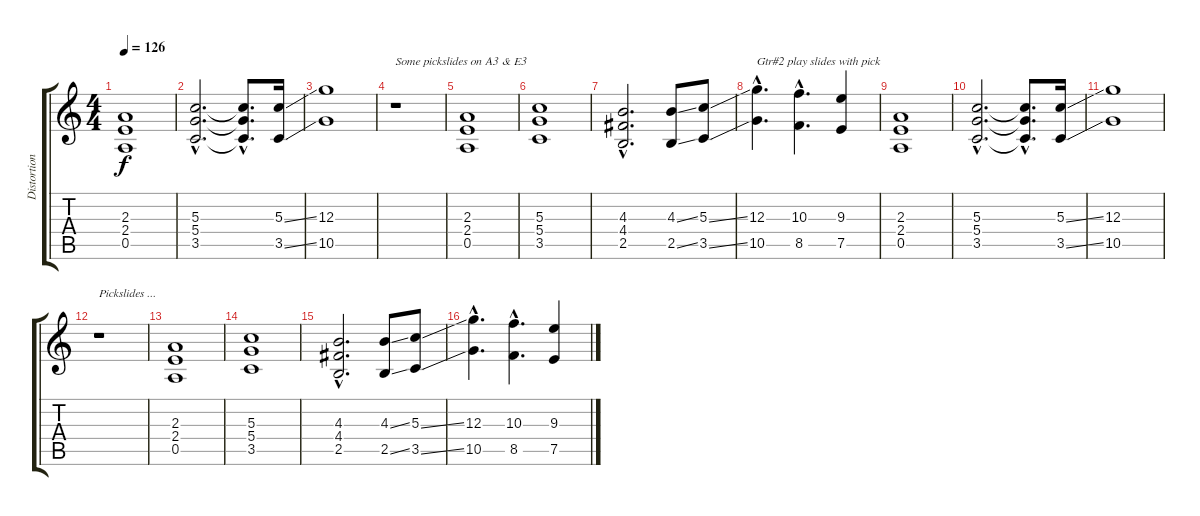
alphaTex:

\track ("Distortion Guitar" "Distortion") {instrument distortionguitar}
\staff {score tabs}
\tuning (E4 B3 G3 D3 A2 E2) {hide}
\ts (4 4)
\tempo 126
\clef g2
\ks c
(2.3 2.4 0.5).1{dy f instrument distortionguitar} |
(5.3{hac} 5.4{hac} 3.5{hac}).2{d} (5.3{hac t} 5.4{hac t} 3.5{hac t}).8{d} (5.3{ss} 3.5{ss}).16 |
(12.3 10.5).1 |
r.1{txt "Some pickslides on A3 & E3"} |
(2.3 2.4 0.5).1 |
(5.3 5.4 3.5).1 |
(4.3{hac} 4.4{hac} 2.5{hac}).2{d} (4.3{ss} 2.5{ss}).8 (5.3{ss} 3.5{ss}).8 |
(12.3{hac} 10.5{hac}).4{d txt "Gtr#2 play slides with pick"} (10.3{hac} 8.5{hac}).4{d} (9.3 7.5).4 |
(2.3 2.4 0.5).1 |
(5.3{hac} 5.4{hac} 3.5{hac}).2{d} (5.3{hac t} 5.4{hac t} 3.5{hac t}).8{d} (5.3{ss} 3.5{ss}).16 |
(12.3 10.5).1 |
r.1{txt "Pickslides ..."} |
(2.3 2.4 0.5).1 |
(5.3 5.4 3.5).1 |
(4.3{hac} 4.4{hac} 2.5{hac}).2{d} (4.3{ss} 2.5{ss}).8 (5.3{ss} 3.5{ss}).8 |
(12.3{hac} 10.5{hac}).4{d} (10.3{hac} 8.5{hac}).4{d} (9.3 7.5).4
